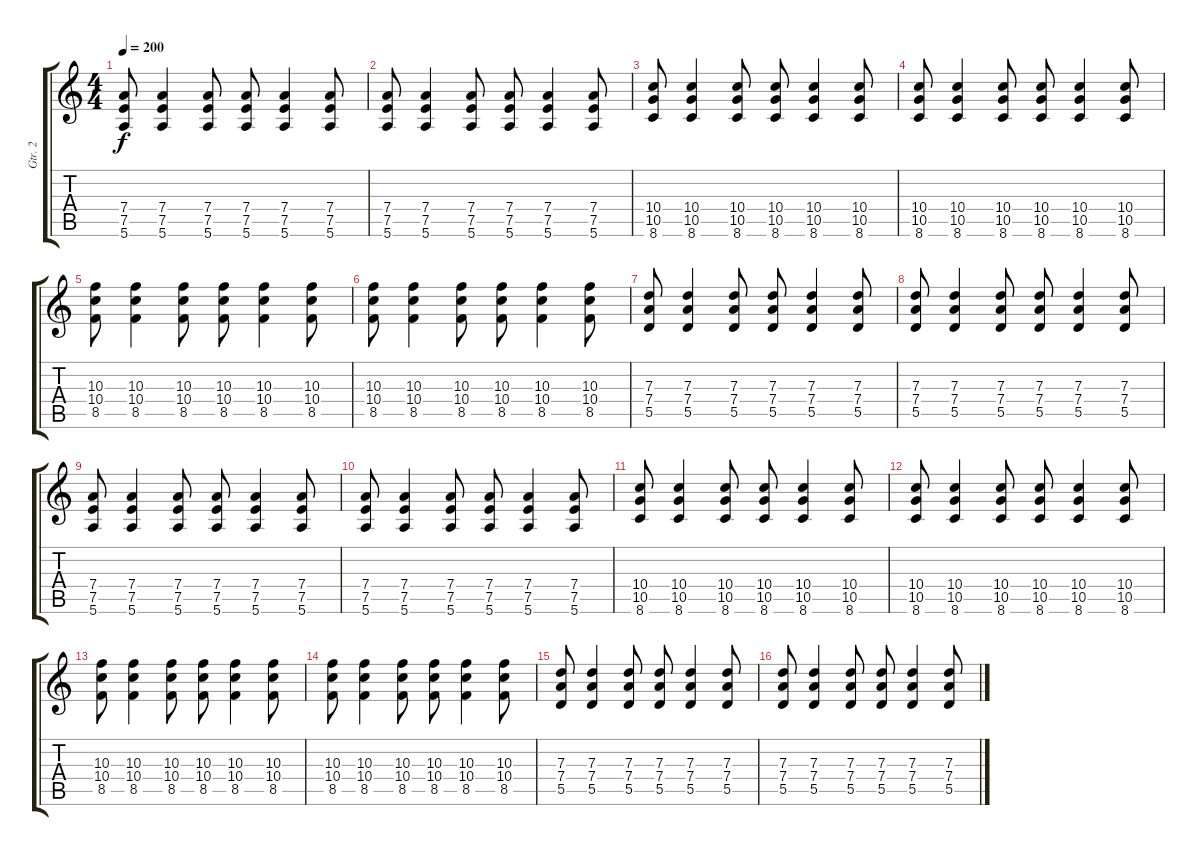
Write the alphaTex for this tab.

\track ("Gtr. 2" "Gtr. 2") {instrument distortionguitar}
\staff {score tabs}
\tuning (E4 B3 G3 D3 A2 E2) {hide}
\ts (4 4)
\tempo 200
\clef g2
\ks c
(7.4 7.5 5.6).8{dy f} (7.4 7.5 5.6).4 (7.4 7.5 5.6).8 (7.4 7.5 5.6).8 (7.4 7.5 5.6).4 (7.4 7.5 5.6).8 |
(7.4 7.5 5.6).8 (7.4 7.5 5.6).4 (7.4 7.5 5.6).8 (7.4 7.5 5.6).8 (7.4 7.5 5.6).4 (7.4 7.5 5.6).8 |
(10.4 10.5 8.6).8 (10.4 10.5 8.6).4 (10.4 10.5 8.6).8 (10.4 10.5 8.6).8 (10.4 10.5 8.6).4 (10.4 10.5 8.6).8 |
(10.4 10.5 8.6).8 (10.4 10.5 8.6).4 (10.4 10.5 8.6).8 (10.4 10.5 8.6).8 (10.4 10.5 8.6).4 (10.4 10.5 8.6).8 |
(10.3 10.4 8.5).8 (10.3 10.4 8.5).4 (10.3 10.4 8.5).8 (10.3 10.4 8.5).8 (10.3 10.4 8.5).4 (10.3 10.4 8.5).8 |
(10.3 10.4 8.5).8 (10.3 10.4 8.5).4 (10.3 10.4 8.5).8 (10.3 10.4 8.5).8 (10.3 10.4 8.5).4 (10.3 10.4 8.5).8 |
(7.3 7.4 5.5).8 (7.3 7.4 5.5).4 (7.3 7.4 5.5).8 (7.3 7.4 5.5).8 (7.3 7.4 5.5).4 (7.3 7.4 5.5).8 |
(7.3 7.4 5.5).8 (7.3 7.4 5.5).4 (7.3 7.4 5.5).8 (7.3 7.4 5.5).8 (7.3 7.4 5.5).4 (7.3 7.4 5.5).8 |
(7.4 7.5 5.6).8 (7.4 7.5 5.6).4 (7.4 7.5 5.6).8 (7.4 7.5 5.6).8 (7.4 7.5 5.6).4 (7.4 7.5 5.6).8 |
(7.4 7.5 5.6).8 (7.4 7.5 5.6).4 (7.4 7.5 5.6).8 (7.4 7.5 5.6).8 (7.4 7.5 5.6).4 (7.4 7.5 5.6).8 |
(10.4 10.5 8.6).8 (10.4 10.5 8.6).4 (10.4 10.5 8.6).8 (10.4 10.5 8.6).8 (10.4 10.5 8.6).4 (10.4 10.5 8.6).8 |
(10.4 10.5 8.6).8 (10.4 10.5 8.6).4 (10.4 10.5 8.6).8 (10.4 10.5 8.6).8 (10.4 10.5 8.6).4 (10.4 10.5 8.6).8 |
(10.3 10.4 8.5).8 (10.3 10.4 8.5).4 (10.3 10.4 8.5).8 (10.3 10.4 8.5).8 (10.3 10.4 8.5).4 (10.3 10.4 8.5).8 |
(10.3 10.4 8.5).8 (10.3 10.4 8.5).4 (10.3 10.4 8.5).8 (10.3 10.4 8.5).8 (10.3 10.4 8.5).4 (10.3 10.4 8.5).8 |
(7.3 7.4 5.5).8 (7.3 7.4 5.5).4 (7.3 7.4 5.5).8 (7.3 7.4 5.5).8 (7.3 7.4 5.5).4 (7.3 7.4 5.5).8 |
(7.3 7.4 5.5).8 (7.3 7.4 5.5).4 (7.3 7.4 5.5).8 (7.3 7.4 5.5).8 (7.3 7.4 5.5).4 (7.3 7.4 5.5).8
